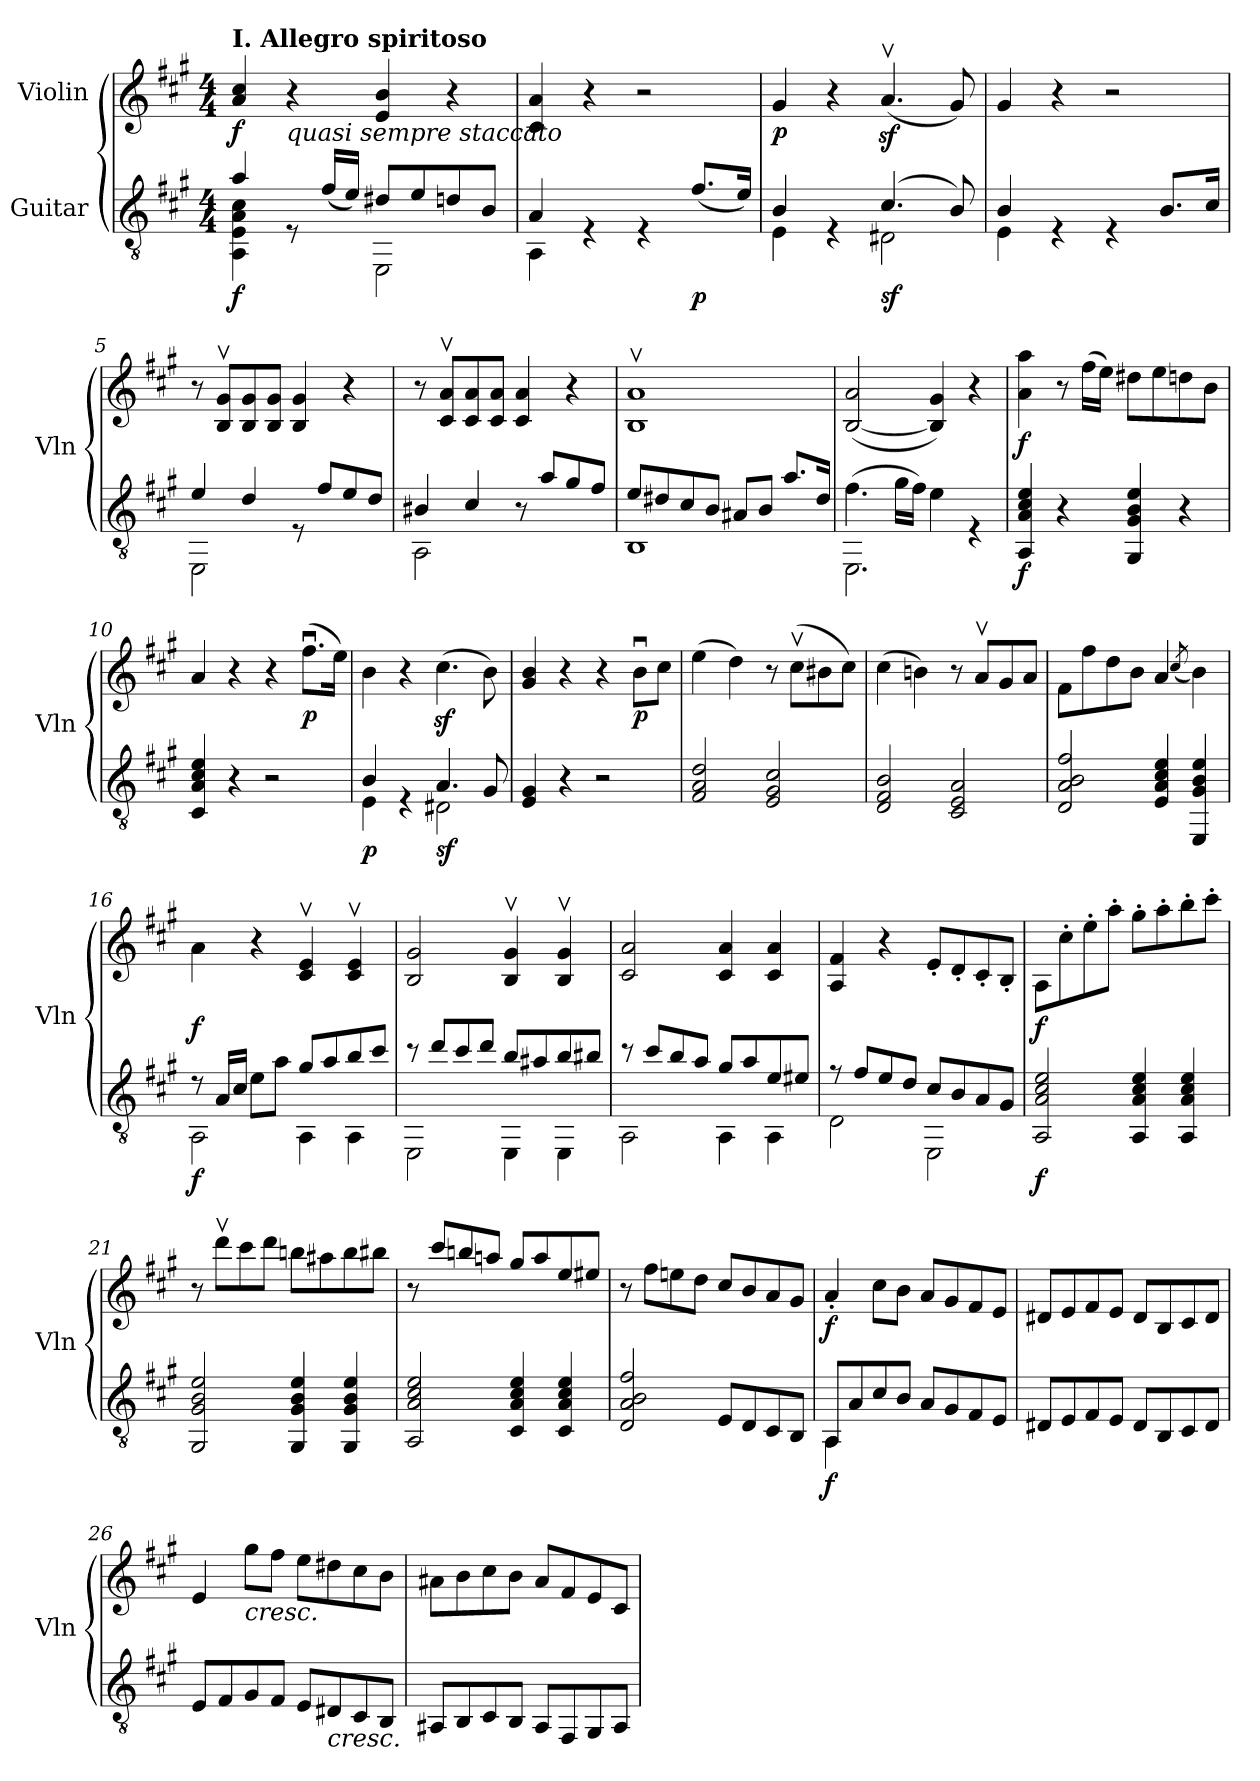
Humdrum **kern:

**kern	**dynam	**kern	**dynam
*part2	*part2	*part1	*part1
*staff2	*staff2	*staff1	*staff1
*I"Guitar	*	*I"Violin	*
*	*	*I'Vln	*
*clefGv2	*	*clefG2	*
*k[f#c#g#]	*	*k[f#c#g#]	*
*M4/4	*	*M4/4	*
=1	=1	=1	=1
*^	*	*	*
!	!	!	!LO:TX:a:B:t=I. Allegro spiritoso	!
!	!	!LO:DY:b	!	!LO:DY:b
4a/	4AA\ 4E\ 4A\ 4c#\	f	4a/ 4cc#/	f
!	!	!	!LO:TX:b:i:t=quasi sempre staccato	!
8rE	4ryy	.	4r	.
(16f#/LL	.	.	.	.
16e/JJ)	.	.	.	.
8d#X/L	2EE\	.	4e/ 4b/	.
8e/	.	.	.	.
8dn/	.	.	4r	.
8B/J	.	.	.	.
=2	=2	=2	=2	=2
4A/	4AA\	.	4c#/ 4a/	.
4rE	2.ryy	.	4r	.
4rE	.	.	2r	.
!	!	!LO:DY:b	!	!
(8.f#/L	.	p	.	.
16e/Jk)	.	.	.	.
=3	=3	=3	=3	=3
!	!	!	!	!LO:DY:b
4B/	4E\	.	4g#/	p
4rE	4ryy	.	4r	.
!	!	!LO:DY:b	!	!
(4.c#/	2D#X\	sf	(4.az<v/	.
8B/)	.	.	8g#/)	.
=4	=4	=4	=4	=4
4B/	4E\	.	4g#/	.
4rE	2.ryy	.	4r	.
4rE	.	.	2r	.
8.B/L	.	.	.	.
16c#/Jk	.	.	.	.
=5	=5	=5	=5	=5
4e/	2EE\	.	8r	.
.	.	.	8B/v 8g#/vL	.
4d/	.	.	8B/ 8g#/	.
.	.	.	8B/ 8g#/J	.
8rE	2ryy	.	4B/ 4g#/	.
8f#/L	.	.	.	.
8e/	.	.	4r	.
8d/J	.	.	.	.
=6	=6	=6	=6	=6
4B#X/	2AA\	.	8r	.
.	.	.	8c#/v 8a/vL	.
4c#/	.	.	8c#/ 8a/	.
.	.	.	8c#/ 8a/J	.
8r	2ryy	.	4c#/ 4a/	.
8a/L	.	.	.	.
8g#/	.	.	4r	.
8f#/J	.	.	.	.
!!LO:LB:g=z
=7	=7	=7	=7	=7
8e/L	1BB	.	1Bv 1av	.
8d#X/	.	.	.	.
8c#/	.	.	.	.
8B/J	.	.	.	.
8A#X/L	.	.	.	.
8B/J	.	.	.	.
8.a/L	.	.	.	.
16d#/Jk	.	.	.	.
=8	=8	=8	=8	=8
(>4.f#\	2.EE\	.	([2B/ 2a/	.
16g#\LL	.	.	.	.
16f#\JJ)	.	.	.	.
4e\	.	.	4B/] 4g#/)	.
4rE	4ryy	.	4r	.
=9	=9	=9	=9	=9
!	!	!LO:DY:b	!	!LO:DY:b
*v	*v	*	*	*
4AA/ 4A/ 4c#/ 4e/	f	4a\ 4aa\	f
4r	.	8r	.
.	.	(16ff#\LL	.
.	.	16ee\JJ)	.
4GG#/ 4G#/ 4B/ 4e/	.	8dd#X\L	.
.	.	8ee\	.
4r	.	8ddn\	.
.	.	8b\J	.
=10	=10	=10	=10
4C#/ 4A/ 4c#/ 4e/	.	4a/	.
4r	.	4r	.
2r	.	4r	.
!	!	!	!LO:DY:b
.	.	(8.ff#u\L	p
.	.	16ee\Jk)	.
=11	=11	=11	=11
*^	*	*	*
!	!	!LO:DY:b	!	!
4B/	4E\	p	4b\	.
4rE	4ryy	.	4r	.
!	!	!LO:DY:b	!	!
4.A/	2D#X\	sf	(4.cc#z<\	.
8G#/	.	.	8b\)	.
*v	*v	*	*	*
=12	=12	=12	=12
4E/ 4G#/	.	4g#/ 4b/	.
4r	.	4r	.
2r	.	4r	.
!	!	!	!LO:DY:b
.	.	8bu\L	p
.	.	8cc#\J	.
=13	=13	=13	=13
2F#/ 2A/ 2d/	.	(4ee\	.
.	.	4dd\)	.
2E/ 2G#/ 2c#/	.	8r	.
.	.	(8cc#v\L	.
.	.	8b#X\	.
.	.	8cc#\J)	.
!!LO:LB:g=z
=14	=14	=14	=14
2D/ 2F#/ 2B/	.	(4cc#\	.
.	.	4bn\)	.
2C#/ 2E/ 2A/	.	8r	.
.	.	8av/L	.
.	.	8g#/	.
.	.	8a/J	.
=15	=15	=15	=15
2D/ 2A/ 2B/ 2f#/	.	8f#\L	.
.	.	8ff#\	.
.	.	8dd\	.
.	.	8b\J	.
4E/ 4A/ 4c#/ 4e/	.	4a/	.
.	.	(8qcc#/	.
4EE/ 4G#/ 4B/ 4e/	.	4b\)	.
=16	=16	=16	=16
*^	*	*	*
!	!	!LO:DY:b	!	!LO:DY:b
8r	2AA\	f	4a\	f
16A/LL	.	.	.	.
16c#/JJ	.	.	.	.
8e\L	.	.	4r	.
8a\J	.	.	.	.
8g#/L	4AA\	.	4c#/v 4e/v	.
8a/	.	.	.	.
8b/	4AA\	.	4c#/v 4e/v	.
8cc#/J	.	.	.	.
=17	=17	=17	=17	=17
8r	2EE\	.	2B/ 2g#/	.
8dd/L	.	.	.	.
8cc#/	.	.	.	.
8dd/J	.	.	.	.
8b/L	4EE\	.	4B/v 4g#/v	.
8a#X/	.	.	.	.
8b/	4EE\	.	4B/v 4g#/v	.
8b#X/J	.	.	.	.
=18	=18	=18	=18	=18
8r	2AA\	.	2c#/ 2a/	.
8cc#/L	.	.	.	.
8b/	.	.	.	.
8a/J	.	.	.	.
8g#/L	4AA\	.	4c#/ 4a/	.
8a/	.	.	.	.
8e/	4AA\	.	4c#/ 4a/	.
8e#X/J	.	.	.	.
=19	=19	=19	=19	=19
8r	2D\	.	4A/ 4f#/	.
8f#/L	.	.	.	.
8e/	.	.	4r	.
8d/J	.	.	.	.
8c#/L	2EE\	.	8e'/L	.
8B/	.	.	8d'/	.
8A/	.	.	8c#'/	.
8G#/J	.	.	8B'/J	.
*v	*v	*	*	*
!!LO:LB:g=z
=20	=20	=20	=20
!	!LO:DY:b	!	!LO:DY:b
2AA/ 2A/ 2c#/ 2e/	f	8A\L	f
.	.	8cc#'\	.
.	.	8ee'\	.
.	.	8aa'\J	.
4AA/ 4A/ 4c#/ 4e/	.	8gg#'\L	.
.	.	8aa'\	.
4AA/ 4A/ 4c#/ 4e/	.	8bb'\	.
.	.	8ccc#'\J	.
=21	=21	=21	=21
2GG#/ 2G#/ 2B/ 2e/	.	8r	.
.	.	8dddv\L	.
.	.	8ccc#\	.
.	.	8ddd\J	.
4GG#/ 4G#/ 4B/ 4e/	.	8bbn\L	.
.	.	8aa#X\	.
4GG#/ 4G#/ 4B/ 4e/	.	8bb\	.
.	.	8bb#X\J	.
=22	=22	=22	=22
2AA/ 2A/ 2c#/ 2e/	.	8r	.
.	.	8ccc#/L	.
.	.	8bbn/	.
.	.	8aan/J	.
4C#/ 4A/ 4c#/ 4e/	.	8gg#/L	.
.	.	8aa/	.
4C#/ 4A/ 4c#/ 4e/	.	8ee/	.
.	.	8ee#X/J	.
=23	=23	=23	=23
2D/ 2A/ 2B/ 2f#/	.	8r	.
.	.	8ff#\L	.
.	.	8een\	.
.	.	8dd\J	.
8E/L	.	8cc#/L	.
8D/	.	8b/	.
8C#/	.	8a/	.
8BB/J	.	8g#/J	.
!!LO:LB:g=z
=24	=24	=24	=24
*^	*	*	*
!	!	!LO:DY:b	!	!LO:DY:b
8AA/L	4AA\	f	4a'/	f
8A/	.	.	.	.
8c#/	2.ryy	.	8cc#\L	.
8B/J	.	.	8b\J	.
8A/L	.	.	8a/L	.
8G#/	.	.	8g#/	.
8F#/	.	.	8f#/	.
8E/J	.	.	8e/J	.
*v	*v	*	*	*
=25	=25	=25	=25
8D#X/L	.	8d#X/L	.
8E/	.	8e/	.
8F#/	.	8f#/	.
8E/J	.	8e/J	.
8D#/L	.	8d#/L	.
8BB/	.	8B/	.
8C#/	.	8c#/	.
8D#/J	.	8d#/J	.
=26	=26	=26	=26
8E/L	.	4e/	.
8F#/	.	.	.
!	!	!LO:TX:b:i:t=cresc.	!
8G#/	.	8gg#\L	.
8F#/J	.	8ff#\J	.
8E/L	.	8ee\L	.
!LO:TX:b:i:t=cresc.	!	!	!
8D#X/	.	8dd#X\	.
8C#/	.	8cc#\	.
8BB/J	.	8b\J	.
=27	=27	=27	=27
8AA#X/L	.	8a#X\L	.
8BB/	.	8b\	.
8C#/	.	8cc#\	.
8BB/J	.	8b\J	.
8AA#/L	.	8a#/L	.
8FF#/	.	8f#/	.
8GG#/	.	8e/	.
8AA#/J	.	8c#/J	.
=	=	=	=
*-	*-	*-	*-
